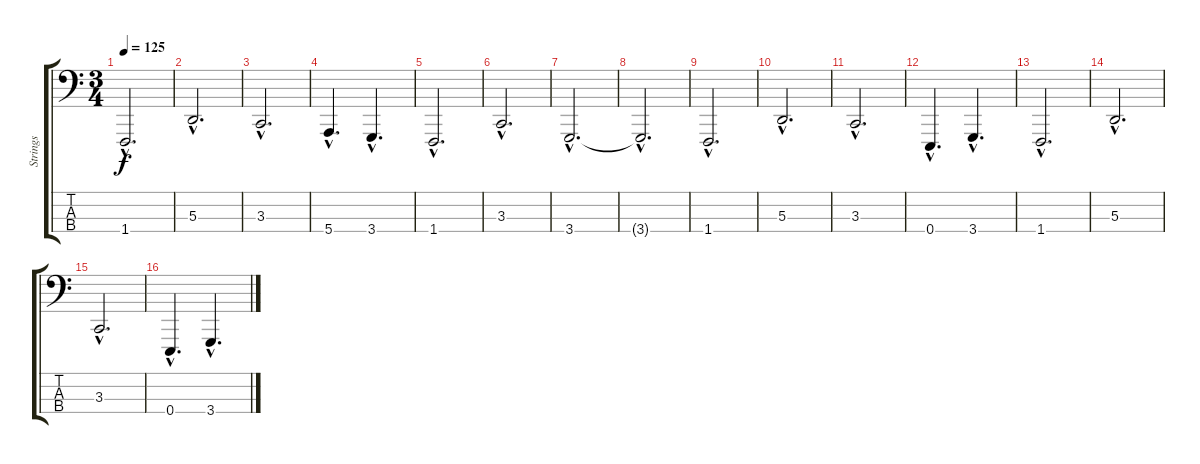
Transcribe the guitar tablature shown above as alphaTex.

\track ("Strings" "Strings") {instrument stringensemble1}
\staff {score tabs}
\tuning (G2 D2 A1 E1) {hide}
\ts (3 4)
\tempo 125
\clef f4
\ks c
1.4{hac}.2{d dy f} |
5.3{hac}.2{d} |
3.3{hac}.2{d} |
5.4{hac}.4{d} 3.4{hac}.4{d} |
1.4{hac}.2{d} |
3.3{hac}.2{d} |
3.4{hac}.2{d} |
3.4{hac t}.2{d} |
1.4{hac}.2{d} |
5.3{hac}.2{d} |
3.3{hac}.2{d} |
0.4{hac}.4{d} 3.4{hac}.4{d} |
1.4{hac}.2{d} |
5.3{hac}.2{d} |
3.3{hac}.2{d} |
0.4{hac}.4{d} 3.4{hac}.4{d}
